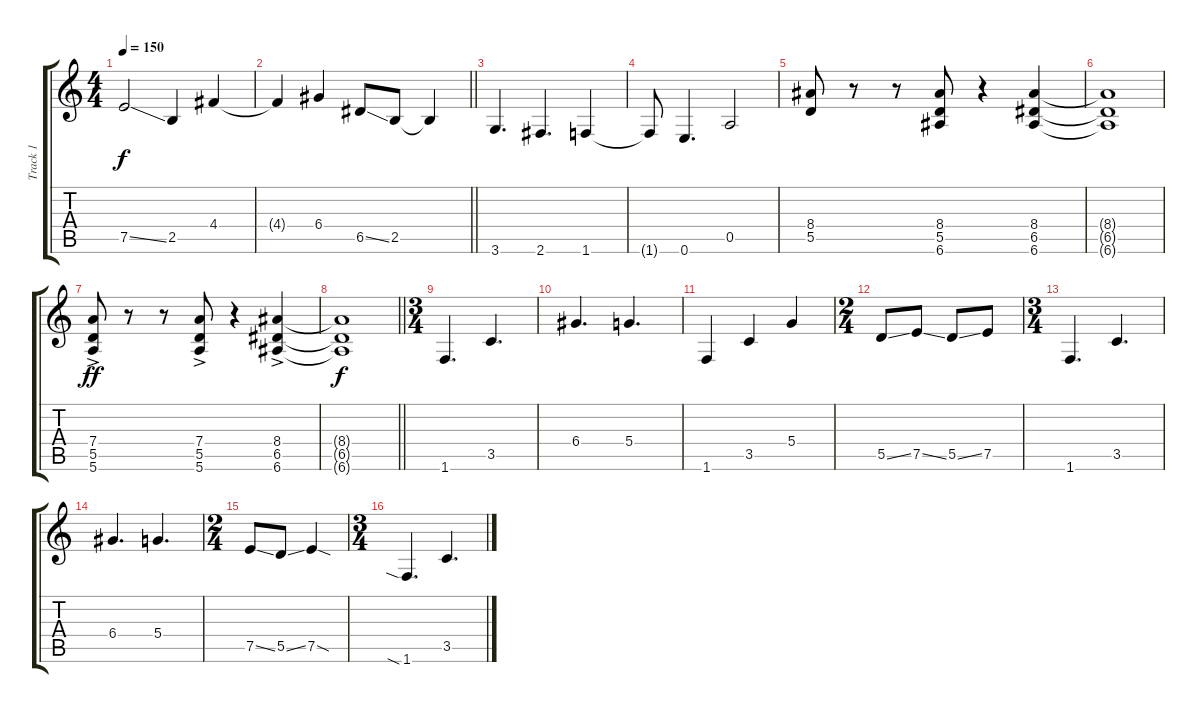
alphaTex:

\track ("Track 1" "Track 1") {instrument distortionguitar}
\staff {score tabs}
\tuning (E4 B3 G3 D3 A2 E2) {hide}
\ts (4 4)
\tempo 150
\clef g2
\ks c
7.5{ss}.2{dy f} 2.5.4 4.4.4 |
\barLineRight lightlight
4.4{t}.4 6.4.4 6.5{ss}.8 2.5.8 2.5{t}.4 |
3.6.4{d} 2.6.4{d} 1.6.4 |
1.6{t}.8 0.6.4{d} 0.5.2 |
(8.4 5.5).8 r.8 r.8 (8.4 5.5 6.6).8 r.4 (8.4 6.5 6.6).4 |
(8.4{t} 6.5{t} 6.6{t}).1 |
(7.4{ac} 5.5{ac} 5.6{ac}).8{dy ff} r.8 r.8 (7.4{ac} 5.5{ac} 5.6{ac}).8 r.4 (8.4{ac} 6.5{ac} 6.6{ac}).4 |
\barLineRight lightlight
(8.4{t} 6.5{t} 6.6{t}).1{dy f} |
\ts (3 4)
1.6.4{d} 3.5.4{d} |
6.4.4{d} 5.4.4{d} |
1.6.4 3.5.4 5.4.4 |
\ts (2 4)
5.5{ss}.8 7.5{ss}.8 5.5{ss}.8 7.5.8 |
\ts (3 4)
1.6.4{d} 3.5.4{d} |
6.4.4{d} 5.4.4{d} |
\ts (2 4)
7.5{ss}.8 5.5{ss}.8 7.5{sod}.4 |
\ts (3 4)
1.6{sia}.4{d} 3.5.4{d}
